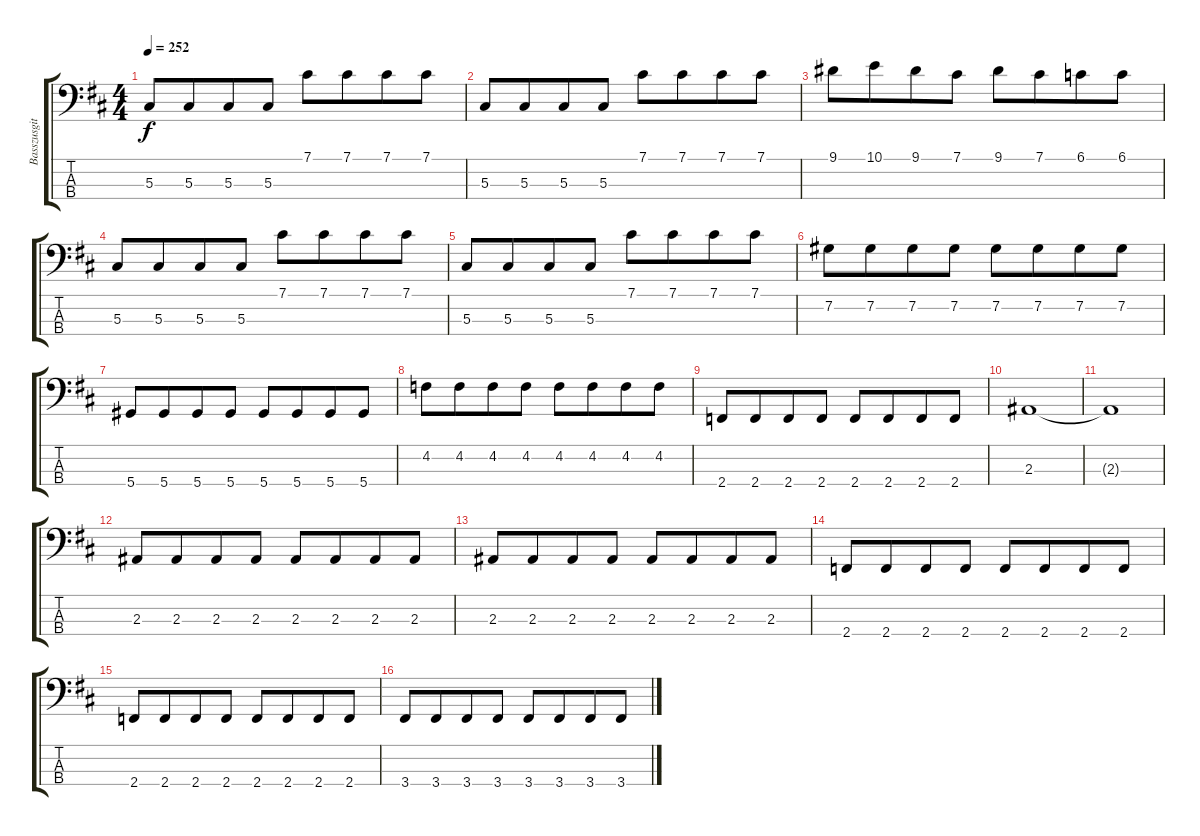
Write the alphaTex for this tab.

\track ("Basszusgitár (Barry Sparks)" "Basszusgit") {instrument electricbassfinger}
\staff {score tabs}
\tuning (Gb2 Db2 Ab1 Eb1) {hide}
\ts (4 4)
\tempo 252
\clef f4
\ks d
5.3.8{dy f} 5.3.8{beam merge} 5.3.8 5.3.8 7.1.8 7.1.8{beam merge} 7.1.8 7.1.8 |
5.3.8 5.3.8{beam merge} 5.3.8 5.3.8 7.1.8 7.1.8{beam merge} 7.1.8 7.1.8 |
9.1.8 10.1.8{beam merge} 9.1.8 7.1.8 9.1.8 7.1.8{beam merge} 6.1.8 6.1.8 |
5.3.8 5.3.8{beam merge} 5.3.8 5.3.8 7.1.8 7.1.8{beam merge} 7.1.8 7.1.8 |
5.3.8 5.3.8{beam merge} 5.3.8 5.3.8 7.1.8 7.1.8{beam merge} 7.1.8 7.1.8 |
7.2.8 7.2.8{beam merge} 7.2.8 7.2.8 7.2.8 7.2.8{beam merge} 7.2.8 7.2.8 |
5.4.8 5.4.8{beam merge} 5.4.8 5.4.8 5.4.8 5.4.8{beam merge} 5.4.8 5.4.8 |
4.2.8 4.2.8{beam merge} 4.2.8 4.2.8 4.2.8 4.2.8{beam merge} 4.2.8 4.2.8 |
2.4.8 2.4.8{beam merge} 2.4.8 2.4.8 2.4.8 2.4.8{beam merge} 2.4.8 2.4.8 |
2.3.1 |
2.3{t}.1 |
2.3.8 2.3.8{beam merge} 2.3.8 2.3.8 2.3.8 2.3.8{beam merge} 2.3.8 2.3.8 |
2.3.8 2.3.8{beam merge} 2.3.8 2.3.8 2.3.8 2.3.8{beam merge} 2.3.8 2.3.8 |
2.4.8 2.4.8{beam merge} 2.4.8 2.4.8 2.4.8 2.4.8{beam merge} 2.4.8 2.4.8 |
2.4.8 2.4.8{beam merge} 2.4.8 2.4.8 2.4.8 2.4.8{beam merge} 2.4.8 2.4.8 |
3.4.8 3.4.8{beam merge} 3.4.8 3.4.8 3.4.8 3.4.8{beam merge} 3.4.8 3.4.8
